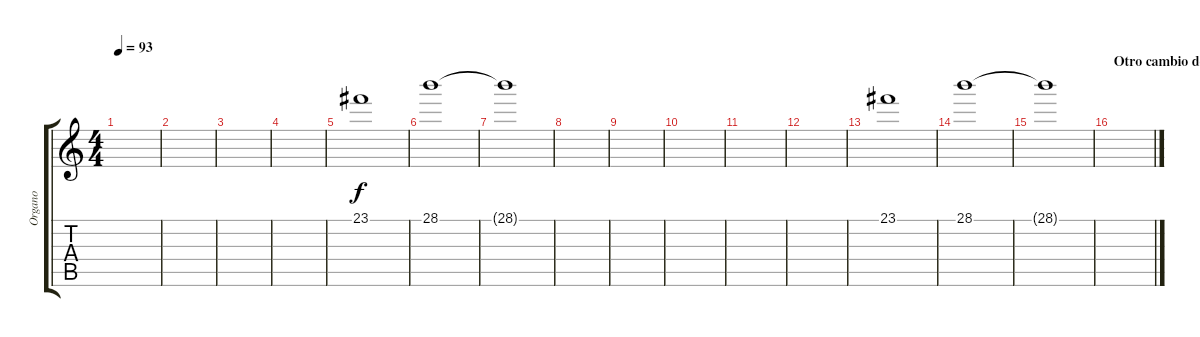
\track ("Organo" "Organo") {instrument rockorgan}
\staff {score tabs}
\tuning (G4 D4 Bb3 F3 C3 G2) {hide}
\ts (4 4)
\tempo 93
\clef g2
\ks c
|
|
|
|
23.1.1 |
28.1.1 |
28.1{t}.1 |
|
|
|
|
|
23.1.1 |
28.1.1 |
28.1{t}.1 |
\section ("" "Otro cambio de intensidad")
